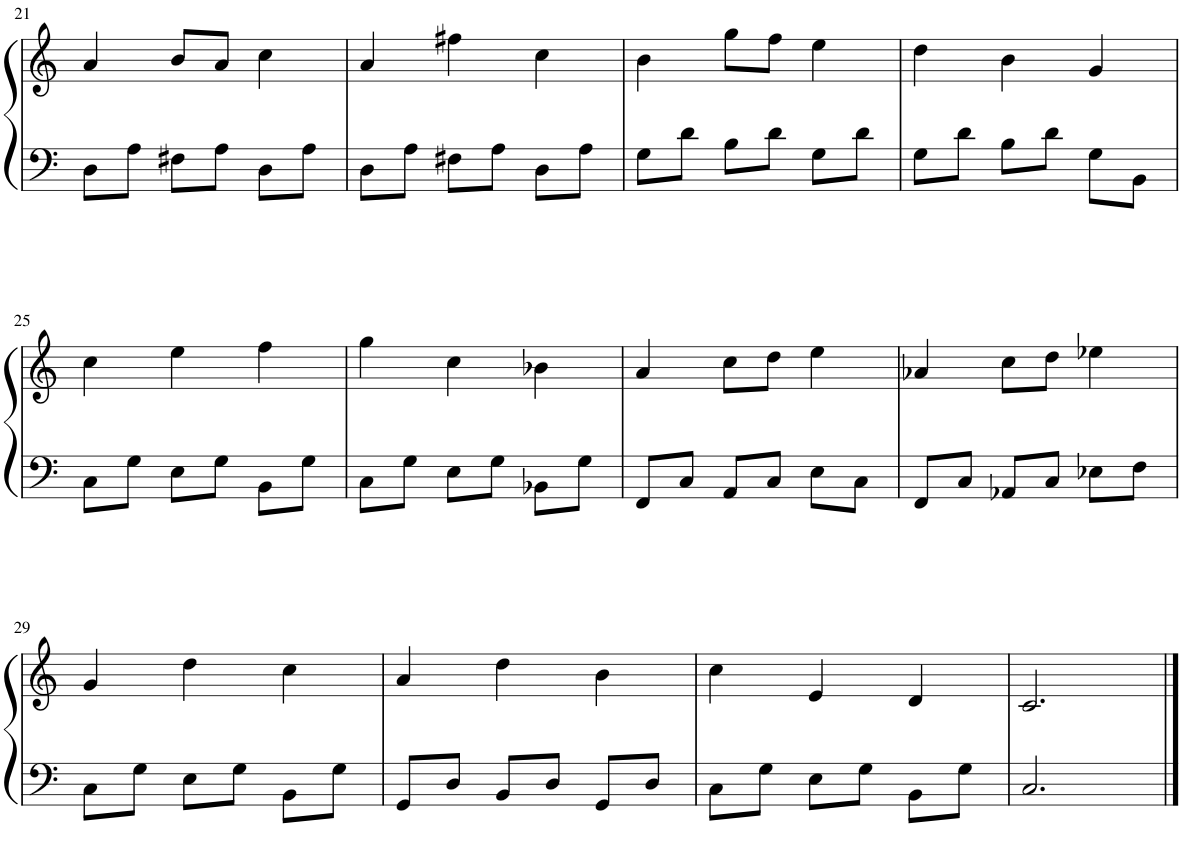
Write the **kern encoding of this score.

**kern	**kern
*part1	*part1
*staff2	*staff1
*I"Piano	*
*I'Pno.	*
!!LO:PB:g=z
*clefF4	*clefG2
*k[]	*k[]
*M3/4	*M3/4
=21	=21
8D\L	4a/
8A\J	.
8F#X\L	8b/L
8A\J	8a/J
8D\L	4cc\
8A\J	.
=22	=22
8D\L	4a/
8A\J	.
8F#X\L	4ff#X\
8A\J	.
8D\L	4cc\
8A\J	.
=23	=23
8G\L	4b\
8d\J	.
8B\L	8gg\L
8d\J	8ff\J
8G\L	4ee\
8d\J	.
=24	=24
8G\L	4dd\
8d\J	.
8B\L	4b\
8d\J	.
8G\L	4g/
8BB\J	.
!!LO:LB:g=z
=25	=25
8C\L	4cc\
8G\J	.
8E\L	4ee\
8G\J	.
8BB\L	4ff\
8G\J	.
=26	=26
8C\L	4gg\
8G\J	.
8E\L	4cc\
8G\J	.
8BB-X\L	4b-X\
8G\J	.
=27	=27
8FF/L	4a/
8C/J	.
8AA/L	8cc\L
8C/J	8dd\J
8E\L	4ee\
8C\J	.
=28	=28
8FF/L	4a-X/
8C/J	.
8AA-X/L	8cc\L
8C/J	8dd\J
8E-X\L	4ee-X\
8F\J	.
!!LO:LB:g=z
=29	=29
8C\L	4g/
8G\J	.
8E\L	4dd\
8G\J	.
8BB\L	4cc\
8G\J	.
=30	=30
8GG/L	4a/
8D/J	.
8BB/L	4dd\
8D/J	.
8GG/L	4b\
8D/J	.
=31	=31
8C\L	4cc\
8G\J	.
8E\L	4e/
8G\J	.
8BB\L	4d/
8G\J	.
=32	=32
2.C/	2.c/
==	==
*-	*-
